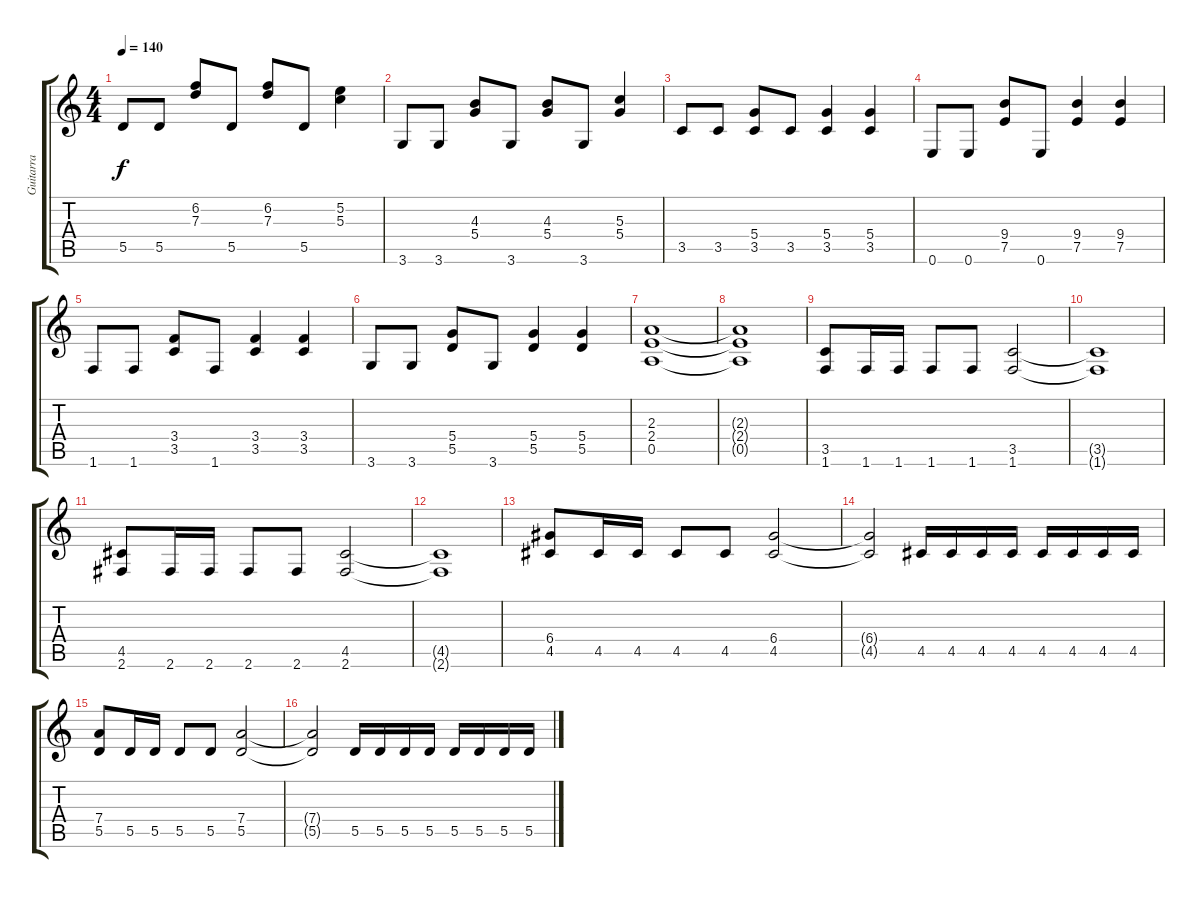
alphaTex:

\track ("Guitarra" "Guitarra") {instrument distortionguitar}
\staff {score tabs}
\tuning (E4 B3 G3 D3 A2 E2) {hide}
\ts (4 4)
\tempo 140
\clef g2
\ks c
5.5.8{dy f} 5.5.8 (6.2 7.3).8 5.5.8 (6.2 7.3).8 5.5.8 (5.2 5.3).4 |
3.6.8 3.6.8 (4.3 5.4).8 3.6.8 (4.3 5.4).8 3.6.8 (5.3 5.4).4 |
3.5.8 3.5.8 (5.4 3.5).8 3.5.8 (5.4 3.5).4 (5.4 3.5).4 |
0.6.8 0.6.8 (9.4 7.5).8 0.6.8 (9.4 7.5).4 (9.4 7.5).4 |
1.6.8 1.6.8 (3.4 3.5).8 1.6.8 (3.4 3.5).4 (3.4 3.5).4 |
3.6.8 3.6.8 (5.4 5.5).8 3.6.8 (5.4 5.5).4 (5.4 5.5).4 |
(2.3 2.4 0.5).1 |
(2.3{t} 2.4{t} 0.5{t}).1 |
(3.5 1.6).8 1.6.16 1.6.16 1.6.8 1.6.8 (3.5 1.6).2 |
(3.5{t} 1.6{t}).1 |
(4.5 2.6).8 2.6.16 2.6.16 2.6.8 2.6.8 (4.5 2.6).2 |
(4.5{t} 2.6{t}).1 |
(6.4 4.5).8 4.5.16 4.5.16 4.5.8 4.5.8 (6.4 4.5).2 |
(6.4{t} 4.5{t}).2 4.5.16 4.5.16 4.5.16 4.5.16 4.5.16 4.5.16 4.5.16 4.5.16 |
(7.4 5.5).8 5.5.16 5.5.16 5.5.8 5.5.8 (7.4 5.5).2 |
(7.4{t} 5.5{t}).2 5.5.16 5.5.16 5.5.16 5.5.16 5.5.16 5.5.16 5.5.16 5.5.16
